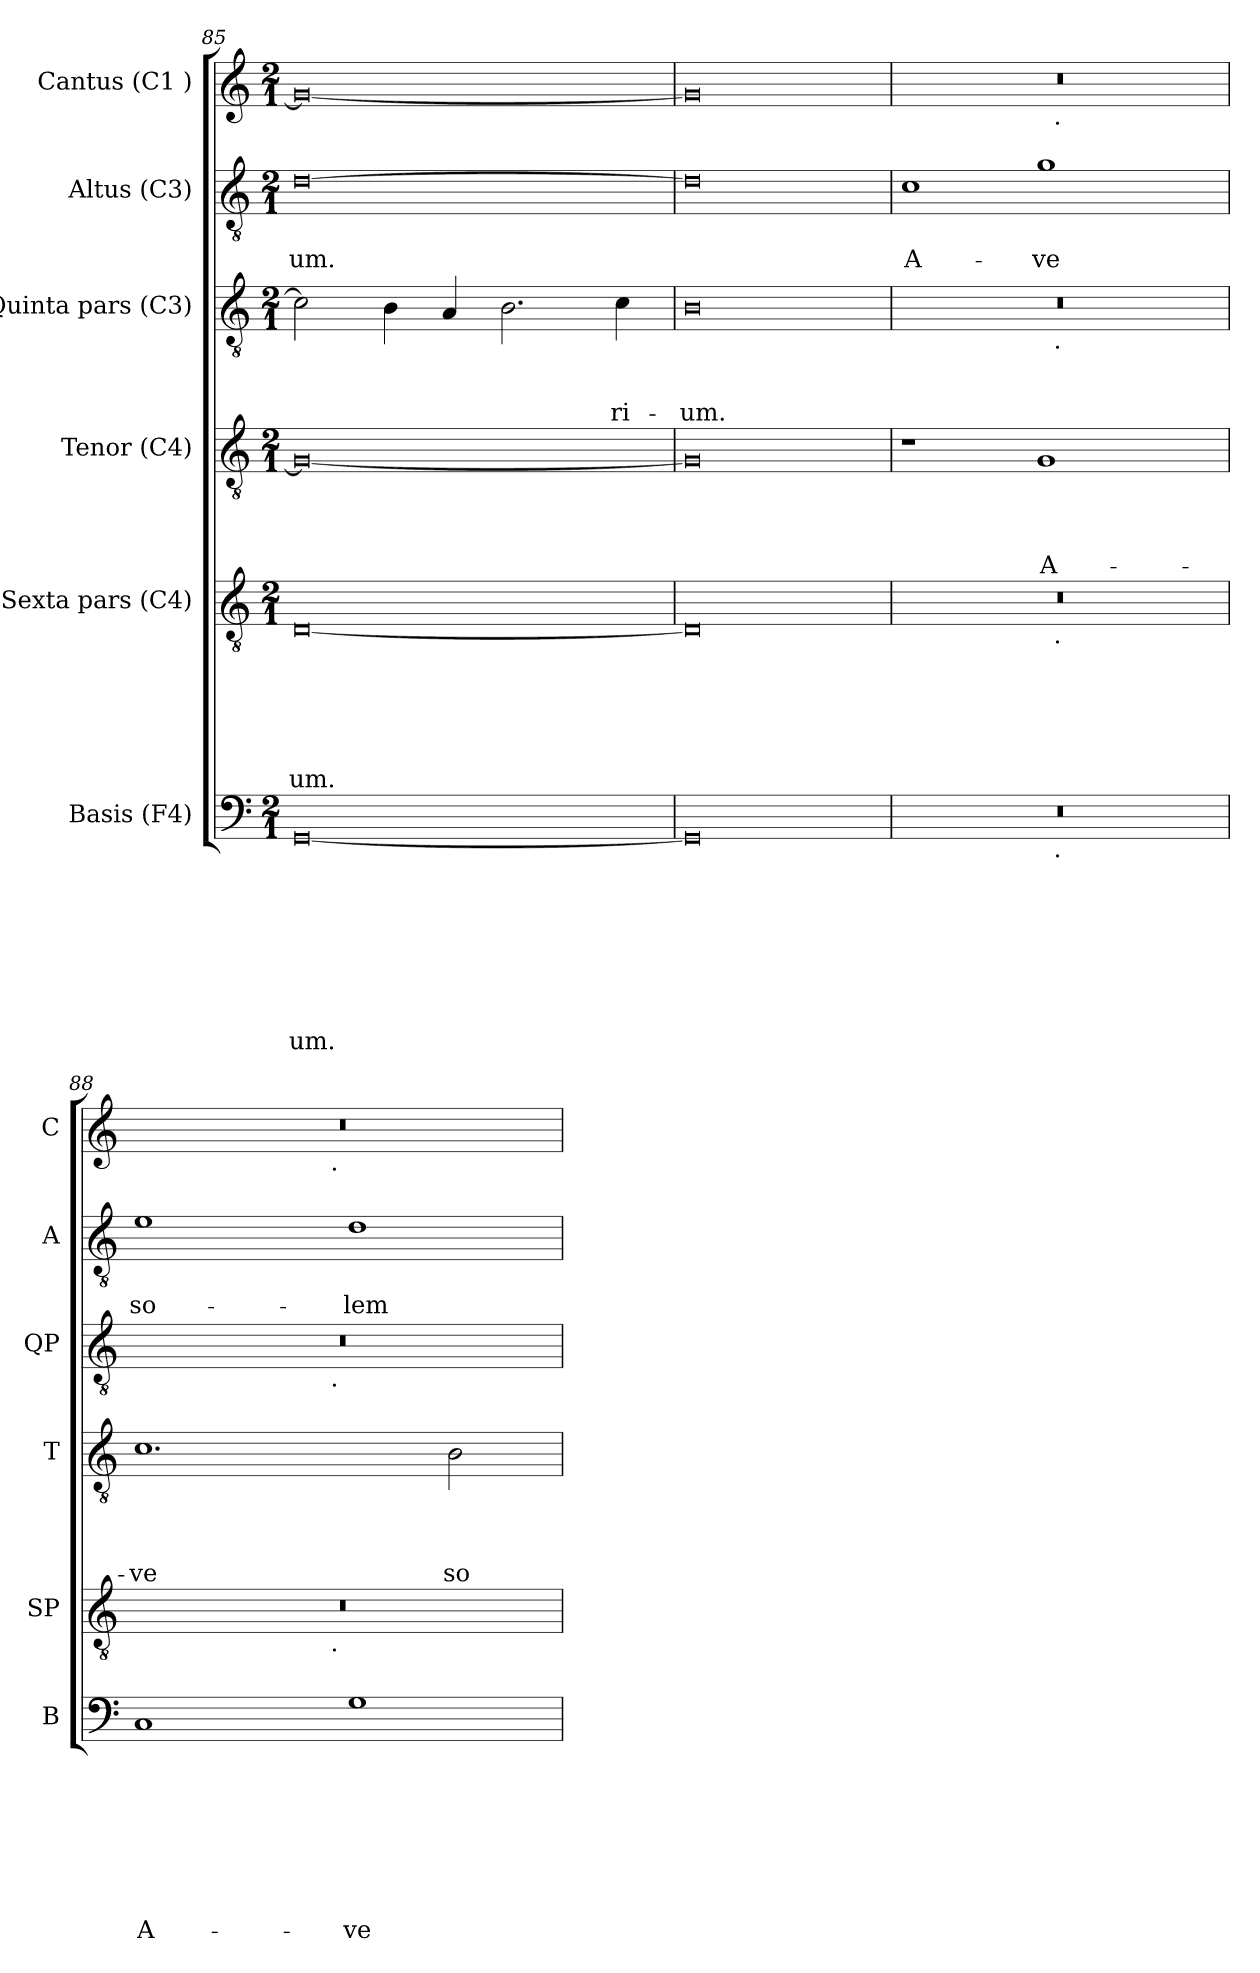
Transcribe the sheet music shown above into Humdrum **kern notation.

**kern	**text	**text	**text	**text	**text	**text	**text	**text	**kern	**text	**text	**text	**text	**text	**text	**kern	**text	**text	**text	**text	**kern	**text	**text	**text	**kern	**text	**text	**kern
*part6	*part6	*part6	*part6	*part6	*part6	*part6	*part6	*part6	*part5	*part5	*part5	*part5	*part5	*part5	*part5	*part4	*part4	*part4	*part4	*part4	*part3	*part3	*part3	*part3	*part2	*part2	*part2	*part1
*staff6	*staff6	*staff6	*staff6	*staff6	*staff6	*staff6	*staff6	*staff6	*staff5	*staff5	*staff5	*staff5	*staff5	*staff5	*staff5	*staff4	*staff4	*staff4	*staff4	*staff4	*staff3	*staff3	*staff3	*staff3	*staff2	*staff2	*staff2	*staff1
*I"Basis (F4)	*	*	*	*	*	*	*	*	*I"Sexta pars (C4)	*	*	*	*	*	*	*I"Tenor (C4)	*	*	*	*	*I"Quinta pars (C3)	*	*	*	*I"Altus (C3)	*	*	*I"Cantus (C1 )
*I'B	*	*	*	*	*	*	*	*	*I'SP	*	*	*	*	*	*	*I'T	*	*	*	*	*I'QP	*	*	*	*I'A	*	*	*I'C
*clefF4	*	*	*	*	*	*	*	*	*clefGv2	*	*	*	*	*	*	*clefGv2	*	*	*	*	*clefGv2	*	*	*	*clefGv2	*	*	*clefG2
*k[]	*	*	*	*	*	*	*	*	*k[]	*	*	*	*	*	*	*k[]	*	*	*	*	*k[]	*	*	*	*k[]	*	*	*k[]
*C:	*	*	*	*	*	*	*	*	*C:	*	*	*	*	*	*	*C:	*	*	*	*	*C:	*	*	*	*C:	*	*	*C:
*M2/1	*	*	*	*	*	*	*	*	*M2/1	*	*	*	*	*	*	*M2/1	*	*	*	*	*M2/1	*	*	*	*M2/1	*	*	*M2/1
=85	=85	=85	=85	=85	=85	=85	=85	=85	=85	=85	=85	=85	=85	=85	=85	=85	=85	=85	=85	=85	=85	=85	=85	=85	=85	=85	=85	=85
!	!	!	!	!	!	!	!	!LO:LY:b	!	!	!	!	!	!	!LO:LY:b	!	!	!	!	!	!	!	!	!	!	!	!LO:LY:b	!
[<0GG	.	.	.	.	.	.	.	-um.	[<0D	.	.	.	.	.	-um.	0G_	.	.	.	.	2c\]	.	.	.	[>0d	.	-um.	0g_
.	.	.	.	.	.	.	.	.	.	.	.	.	.	.	.	.	.	.	.	.	4B\	.	.	.	.	.	.	.
.	.	.	.	.	.	.	.	.	.	.	.	.	.	.	.	.	.	.	.	.	4A/	.	.	.	.	.	.	.
.	.	.	.	.	.	.	.	.	.	.	.	.	.	.	.	.	.	.	.	.	2.B\	.	.	.	.	.	.	.
!	!	!	!	!	!	!	!	!	!	!	!	!	!	!	!	!	!	!	!	!	!	!	!	!LO:LY:b	!	!	!	!
.	.	.	.	.	.	.	.	.	.	.	.	.	.	.	.	.	.	.	.	.	4c\	.	.	-ri-	.	.	.	.
=86	=86	=86	=86	=86	=86	=86	=86	=86	=86	=86	=86	=86	=86	=86	=86	=86	=86	=86	=86	=86	=86	=86	=86	=86	=86	=86	=86	=86
!	!	!	!	!	!	!	!	!	!	!	!	!	!	!	!	!	!	!	!	!	!	!	!	!LO:LY:b	!	!	!	!
0GG]	.	.	.	.	.	.	.	.	0D]	.	.	.	.	.	.	0G]	.	.	.	.	0B	.	.	-um.	0d]	.	.	0g]
!!LO:PB:g=z
=87	=87	=87	=87	=87	=87	=87	=87	=87	=87	=87	=87	=87	=87	=87	=87	=87	=87	=87	=87	=87	=87	=87	=87	=87	=87	=87	=87	=87
!	!	!	!	!	!	!	!	!	!	!	!	!	!	!	!	!	!	!	!	!	!	!	!	!	!	!	!LO:LY:b	!
*^	*	*	*	*	*	*	*	*	*^	*	*	*	*	*	*	*	*	*	*	*	*^	*	*	*	*	*	*	*^
0r	1ryy	.	.	.	.	.	.	.	.	0r	1ryy	.	.	.	.	.	.	1r	.	.	.	.	0r	1ryy	.	.	.	1c	.	A-	0r	1ryy
!	!	!	!	!	!	!	!	!	!	!	!	!	!	!	!	!	!	!	!	!	!	!LO:LY:b	!	!	!	!	!	!	!	!LO:LY:b	!	!
.	32ryy	.	.	.	.	.	.	.	.	.	32ryy	.	.	.	.	.	.	1G	.	.	.	A-	.	32ryy	.	.	.	1g	.	-ve	.	32ryy
!	!	!	!	!	!	!	!	!	!	!	!	!	!	!	!	!	!	!	!	!	!	!	!	!	!	!	!	!	!	!	!	!LO:TX:b:t=.
!	!	!	!	!	!	!	!	!	!	!	!	!	!	!	!	!	!	!	!	!	!	!	!	!LO:TX:b:t=.	!	!	!	!	!	!	!	!
!	!	!	!	!	!	!	!	!	!	!	!LO:TX:b:t=.	!	!	!	!	!	!	!	!	!	!	!	!	!	!	!	!	!	!	!	!	!
!	!LO:TX:b:t=.	!	!	!	!	!	!	!	!	!	!	!	!	!	!	!	!	!	!	!	!	!	!	!	!	!	!	!	!	!	!	!
.	2ryy	.	.	.	.	.	.	.	.	.	2ryy	.	.	.	.	.	.	.	.	.	.	.	.	2ryy	.	.	.	.	.	.	.	2ryy
.	4...ryy	.	.	.	.	.	.	.	.	.	4...ryy	.	.	.	.	.	.	.	.	.	.	.	.	4...ryy	.	.	.	.	.	.	.	4...ryy
=88	=88	=88	=88	=88	=88	=88	=88	=88	=88	=88	=88	=88	=88	=88	=88	=88	=88	=88	=88	=88	=88	=88	=88	=88	=88	=88	=88	=88	=88	=88	=88	=88
!	!	!	!	!	!	!	!	!	!LO:LY:b	!	!	!	!	!	!	!	!	!	!	!	!	!LO:LY:b	!	!	!	!	!	!	!	!LO:LY:b	!	!
*v	*v	*	*	*	*	*	*	*	*	*	*	*	*	*	*	*	*	*	*	*	*	*	*	*	*	*	*	*	*	*	*	*
1C	.	.	.	.	.	.	.	A-	0r	2ryy	.	.	.	.	.	.	1.c	.	.	.	-ve	0r	2ryy	.	.	.	1e	.	so-	0r	2ryy
.	.	.	.	.	.	.	.	.	.	4...ryy	.	.	.	.	.	.	.	.	.	.	.	.	4...ryy	.	.	.	.	.	.	.	4...ryy
!	!	!	!	!	!	!	!	!	!	!	!	!	!	!	!	!	!	!	!	!	!	!	!	!	!	!	!	!	!	!	!LO:TX:b:t=.
!	!	!	!	!	!	!	!	!	!	!	!	!	!	!	!	!	!	!	!	!	!	!	!LO:TX:b:t=.	!	!	!	!	!	!	!	!
!	!	!	!	!	!	!	!	!	!	!LO:TX:b:t=.	!	!	!	!	!	!	!	!	!	!	!	!	!	!	!	!	!	!	!	!	!
.	.	.	.	.	.	.	.	.	.	1ryy	.	.	.	.	.	.	.	.	.	.	.	.	1ryy	.	.	.	.	.	.	.	1ryy
!	!	!	!	!	!	!	!	!LO:LY:b	!	!	!	!	!	!	!	!	!	!	!	!	!	!	!	!	!	!	!	!	!LO:LY:b	!	!
1G	.	.	.	.	.	.	.	-ve	.	.	.	.	.	.	.	.	.	.	.	.	.	.	.	.	.	.	1d	.	-lem	.	.
!	!	!	!	!	!	!	!	!	!	!	!	!	!	!	!	!	!	!	!	!	!LO:LY:b	!	!	!	!	!	!	!	!	!	!
.	.	.	.	.	.	.	.	.	.	.	.	.	.	.	.	.	2B\	.	.	.	so-	.	.	.	.	.	.	.	.	.	.
.	.	.	.	.	.	.	.	.	.	32ryy	.	.	.	.	.	.	.	.	.	.	.	.	32ryy	.	.	.	.	.	.	.	32ryy
*	*	*	*	*	*	*	*	*	*v	*v	*	*	*	*	*	*	*	*	*	*	*	*v	*v	*	*	*	*	*	*	*v	*v
=	=	=	=	=	=	=	=	=	=	=	=	=	=	=	=	=	=	=	=	=	=	=	=	=	=	=	=	=
*-	*-	*-	*-	*-	*-	*-	*-	*-	*-	*-	*-	*-	*-	*-	*-	*-	*-	*-	*-	*-	*-	*-	*-	*-	*-	*-	*-	*-
